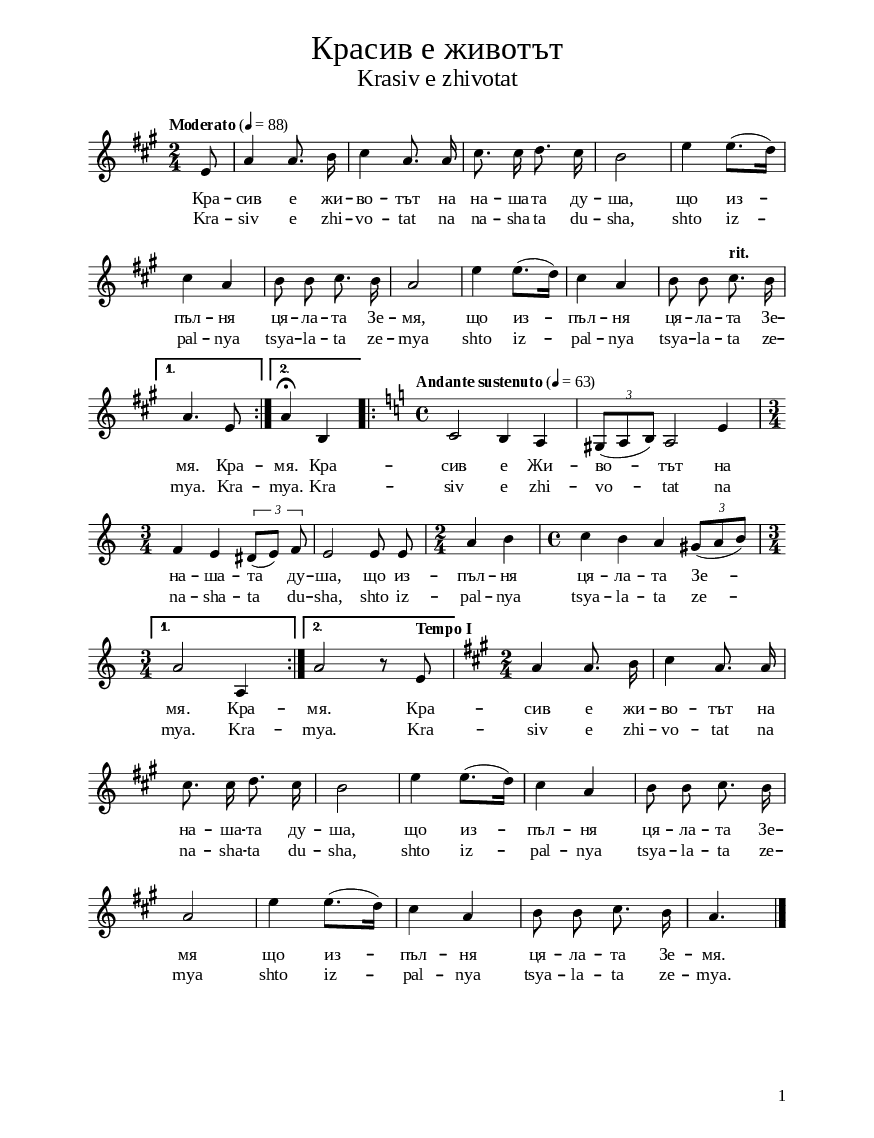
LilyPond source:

\version "2.22.1"

% include paper part and global functions
\include "include/globals.ily"

\bookpart {
  \include "include/bookpart-paper.ily"
  \score {
    \include "include/score-layout.ily"


    \new Voice \absolute{

      \clef treble
      \key a \major
      \time 2/4
      \tempoFunc "Moderato" 4 "88"
      \autoBeamOff

      \partial 8

      \repeat volta 2 {
        e'8 | a'4 a'8. b'16 | cis''4 a'8. a'16 | cis''8. cis''16 d''8. cis''16 | b'2 | e''4 e''8. ( [ d''16 ] ) \break |

        cis''4 a' | b'8 b' cis''8. b'16 | a'2 | e''4 e''8. ( [ d''16 ] ) | cis''4 a' |  b'8 b' \tempo "rit." cis''8. b'16 | \break
      }
      \alternative {
        {  a'4. e'8 | }
        {  a'4\fermata b4 \tempoFunc "Andante sustenuto" 4 "63" }
      }

      \key c \major \time 4/4 \repeat volta 2 {
        c'2 b4 a |  \tuplet 3/2 { gis8 [ ( a b ) ] } a2 e'4 | \break

        \time 3/4 f'4 e' \tuplet 3/2 { dis'8 [ ( e' )  ] f' } | e'2 e'8 e'8 | \time 2/4 a'4 b'4 | \time 4/4 c''4 b' a' \tuplet 3/2 { gis'8 [ ( a' b' ) ] } | \break
        \time 3/4
      }


      \alternative {
        {  a'2 a4 | }
        {
          a'2 r8  \tempo "Tempo I"
          e'8 |
        }
      }

      \time 2/4 \key a \major a'4 a'8. b'16 | cis''4 a'8. a'16 | \break

      cis''8. cis''16 d''8. cis''16 | b'2 |e''4  e''8. [ ( d''16 ) ] | cis''4 a'4 | b'8 b' cis''8. b'16 | \break

      a'2 | e''4 e''8. [ ( d''16 ) ]  | cis''4 a' | b'8 b' cis''8. b'16 | a'4. \bar "|."

    }

    \addlyrics {
      Кра -- сив е жи -- во -- тът на на -- ша -- та ду -- ша,

      що из -- пъл -- ня ця -- ла -- та Зе -- мя,

      що из -- пъл -- ня ця -- ла -- та Зе -- мя. Кра -- мя.

      Кра -- сив е Жи -- во -- тът на на -- ша -- та ду -- ша,

      що из -- пъл -- ня ця -- ла -- та Зе -- мя. Кра -- мя.

      Кра -- сив е жи -- во -- тът на на -- ша -- та ду -- ша,

      що из -- пъл -- ня ця -- ла -- та Зе -- мя

      що из -- пъл -- ня ця -- ла -- та Зе -- мя.
    }
    \addlyrics {
      Kra -- siv e zhi -- vo -- tat na na -- sha -- ta du -- sha,

      shto iz -- pal -- nya tsya -- la -- ta ze -- mya

      shto iz -- pal -- nya tsya -- la -- ta ze -- mya. Kra -- mya.

      Kra -- siv e zhi -- vo -- tat na na -- sha -- ta du -- sha,

      shto iz -- pal -- nya tsya -- la -- ta ze -- mya. Kra -- mya.

      Kra -- siv e zhi -- vo -- tat na na -- sha -- ta du -- sha,

      shto iz -- pal -- nya tsya -- la -- ta ze -- mya

      shto iz -- pal -- nya tsya -- la -- ta ze -- mya.
    }


    \header {
      title = \titleFunc "Красив е животът" "Krasiv e zhivotat"
    }

    \midi{}

  } % score

  \pageBreak
  \version "2.22.1"

\markup \fill-line { \fontsize #deTitleFontSize "Schön ist das Leben" }
\markup \null
\markup \null
\markup \fontsize #deCoupletFontSize {
  \hspace #17
  \override #`(baseline-skip . ,deCoupletBaselineSkip)

  \column {
    \line { " " }
    \line { " "Schön ist das Leben unserer Seele, }

    \line { " "das die ganze Erde erfüllt. }

    \line { " "Schön ist das Leben unserer Seele, }

    \line { " "das die ganze Erde erfüllt. }

    \line { " "Schön ist das Leben unserer Seele, }

    \line { " "das die ganze Erde erfüllt. (2) }


  }


}


} % bookpart
